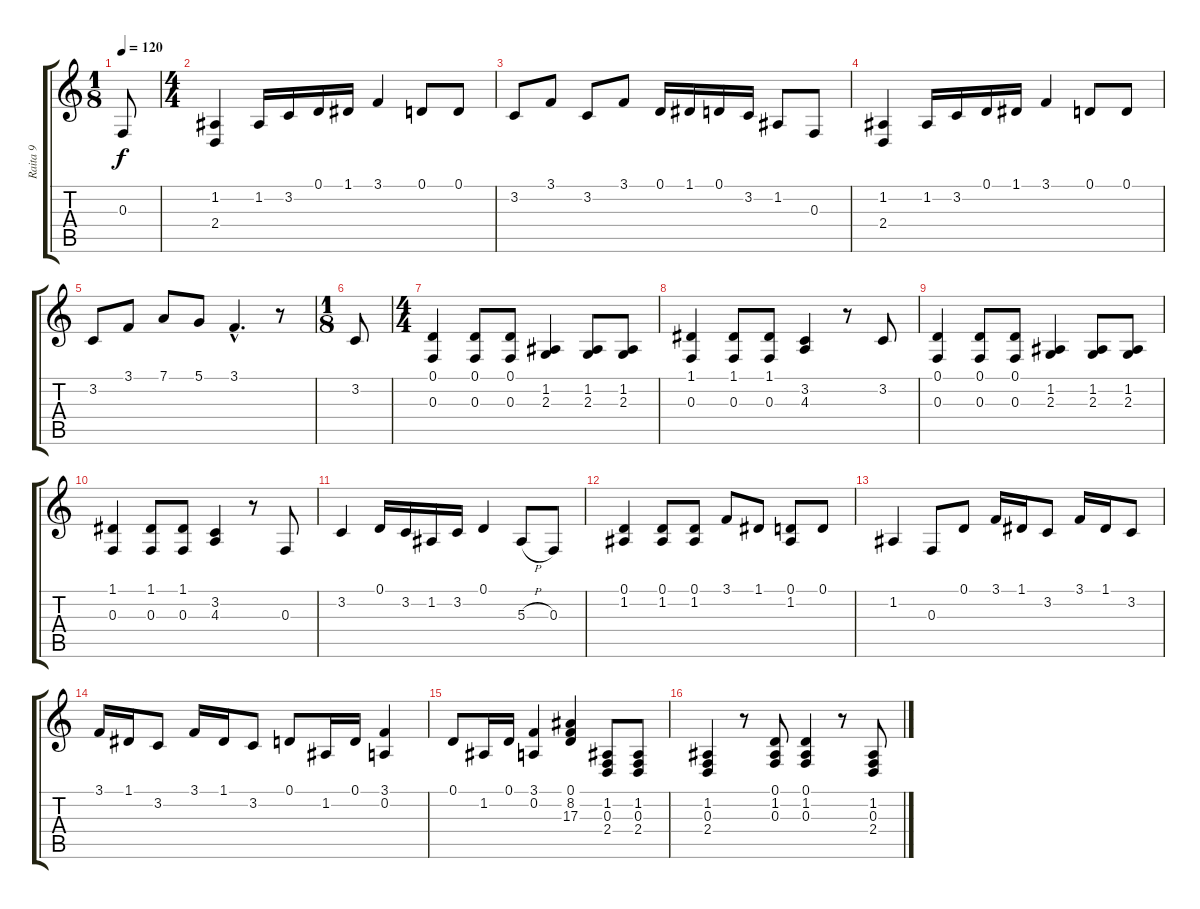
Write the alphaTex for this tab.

\track ("Raita 9" "Raita 9") {instrument brightacousticpiano}
\staff {score tabs}
\tuning (D4 A3 F3 C3 G2 D2) {hide}
\ts (1 8)
\tempo 120
\clef g2
\ks c
0.3.8{dy f instrument brightacousticpiano} |
\ts (4 4)
(1.2 2.4).4 1.2.16 3.2.16 0.1.16 1.1.16 3.1.4 0.1.8 0.1.8 |
3.2.8 3.1.8 3.2.8 3.1.8 0.1.16 1.1.16 0.1.16 3.2.16 1.2.8 0.3.8 |
(1.2 2.4).4 1.2.16 3.2.16 0.1.16 1.1.16 3.1.4 0.1.8 0.1.8 |
3.2.8 3.1.8 7.1.8 5.1.8 3.1{hac}.4{d} r.8 |
\ts (1 8)
3.2.8 |
\ts (4 4)
(0.1 0.3).4 (0.1 0.3).8 (0.1 0.3).8 (1.2 2.3).4 (1.2 2.3).8 (1.2 2.3).8 |
(1.1 0.3).4 (1.1 0.3).8 (1.1 0.3).8 (3.2 4.3).4 r.8 3.2.8 |
(0.1 0.3).4 (0.1 0.3).8 (0.1 0.3).8 (1.2 2.3).4 (1.2 2.3).8 (1.2 2.3).8 |
(1.1 0.3).4 (1.1 0.3).8 (1.1 0.3).8 (3.2 4.3).4 r.8 0.3.8 |
3.2.4 0.1.16 3.2.16 1.2.16 3.2.16 0.1.4 5.3{h}.8 0.3.8 |
(0.1 1.2).4 (0.1 1.2).8 (0.1 1.2).8 3.1.8 1.1.8 (0.1 1.2).8 0.1.8 |
1.2.4 0.3.8 0.1.8 3.1.16 1.1.16 3.2.8 3.1.16 1.1.16 3.2.8 |
3.1.16 1.1.16 3.2.8 3.1.16 1.1.16 3.2.8 0.1.8 1.2.16 0.1.16 (3.1 0.2).4 |
0.1.8 1.2.16 0.1.16 (3.1 0.2).4 (0.1 8.2 17.3).4 (1.2 0.3 2.4).8 (1.2 0.3 2.4).8 |
(1.2 0.3 2.4).4 r.8 (0.1 1.2 0.3).8 (0.1 1.2 0.3).4 r.8 (1.2 0.3 2.4).8
